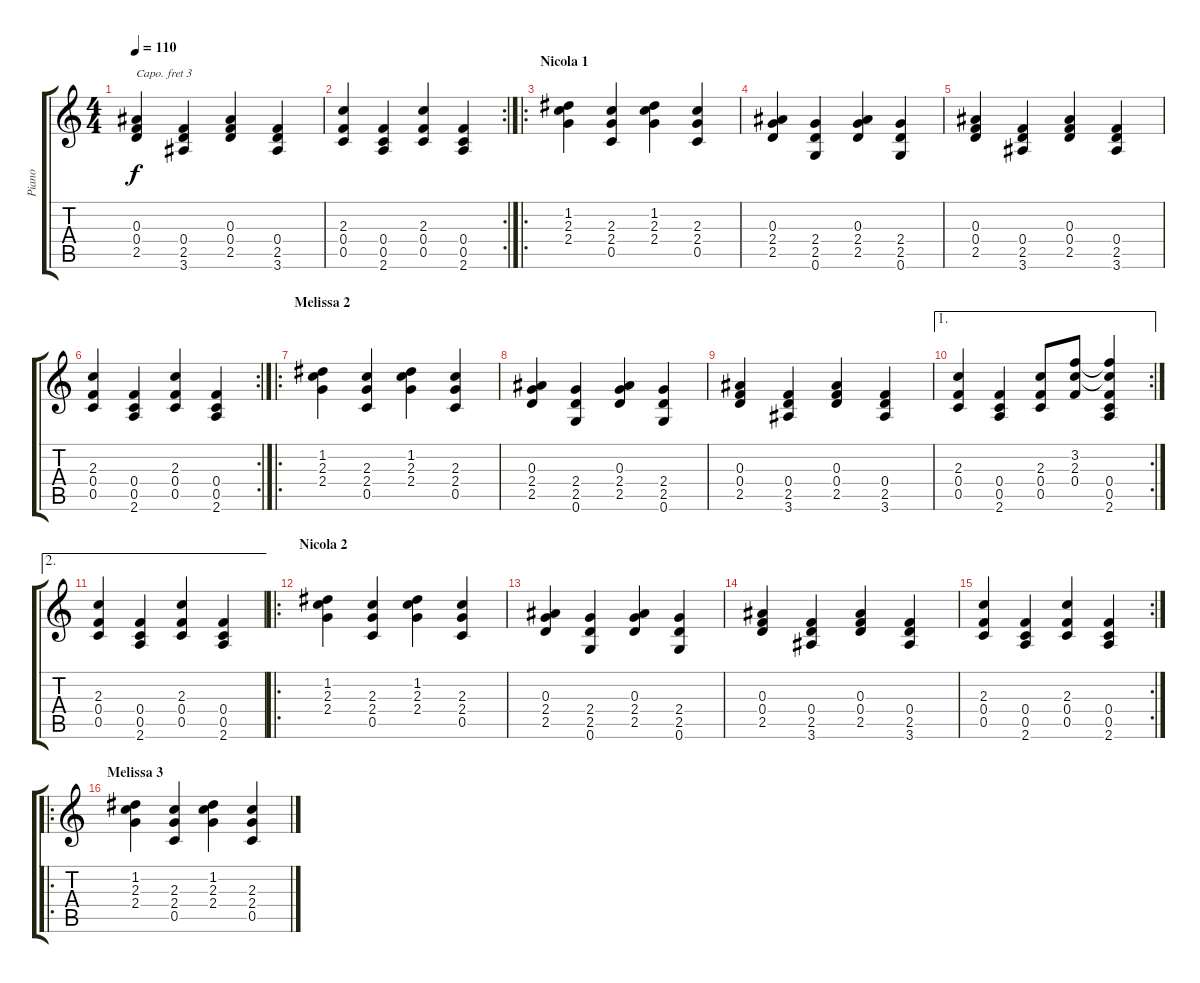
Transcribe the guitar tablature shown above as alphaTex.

\track ("Piano" "Piano") {instrument acousticguitarnylon}
\staff {score tabs}
\capo 3
\tuning (E4 B3 G3 D3 A2 E2) {hide}
\ts (4 4)
\tempo 110
\clef g2
\ks c
(0.3 0.4 2.5).4{dy f} (0.4 2.5 3.6).4 (0.3 0.4 2.5).4 (0.4 2.5 3.6).4 |
\rc 2
(2.3 0.4 0.5).4 (0.4 0.5 2.6).4 (2.3 0.4 0.5).4 (0.4 0.5 2.6).4 |
\ro
\section ("" "Nicola 1")
(1.2 2.3 2.4).4 (2.3 2.4 0.5).4 (1.2 2.3 2.4).4 (2.3 2.4 0.5).4 |
(0.3 2.4 2.5).4 (2.4 2.5 0.6).4 (0.3 2.4 2.5).4 (2.4 2.5 0.6).4 |
(0.3 0.4 2.5).4 (0.4 2.5 3.6).4 (0.3 0.4 2.5).4 (0.4 2.5 3.6).4 |
\rc 2
(2.3 0.4 0.5).4 (0.4 0.5 2.6).4 (2.3 0.4 0.5).4 (0.4 0.5 2.6).4 |
\ro
\section ("" "Melissa 2")
(1.2 2.3 2.4).4 (2.3 2.4 0.5).4 (1.2 2.3 2.4).4 (2.3 2.4 0.5).4 |
(0.3 2.4 2.5).4 (2.4 2.5 0.6).4 (0.3 2.4 2.5).4 (2.4 2.5 0.6).4 |
(0.3 0.4 2.5).4 (0.4 2.5 3.6).4 (0.3 0.4 2.5).4 (0.4 2.5 3.6).4 |
\ae 1
\rc 2
(2.3 0.4 0.5).4 (0.4 0.5 2.6).4 (2.3 0.4 0.5).8 (3.2 2.3 0.4).8 (3.2{t} 2.3{t} 0.4 0.5 2.6).4 |
\ae 2
(2.3 0.4 0.5).4 (0.4 0.5 2.6).4 (2.3 0.4 0.5).4 (0.4 0.5 2.6).4 |
\ro
\section ("" "Nicola 2")
(1.2 2.3 2.4).4 (2.3 2.4 0.5).4 (1.2 2.3 2.4).4 (2.3 2.4 0.5).4 |
(0.3 2.4 2.5).4 (2.4 2.5 0.6).4 (0.3 2.4 2.5).4 (2.4 2.5 0.6).4 |
(0.3 0.4 2.5).4 (0.4 2.5 3.6).4 (0.3 0.4 2.5).4 (0.4 2.5 3.6).4 |
\rc 2
(2.3 0.4 0.5).4 (0.4 0.5 2.6).4 (2.3 0.4 0.5).4 (0.4 0.5 2.6).4 |
\ro
\section ("" "Melissa 3")
(1.2 2.3 2.4).4 (2.3 2.4 0.5).4 (1.2 2.3 2.4).4 (2.3 2.4 0.5).4
